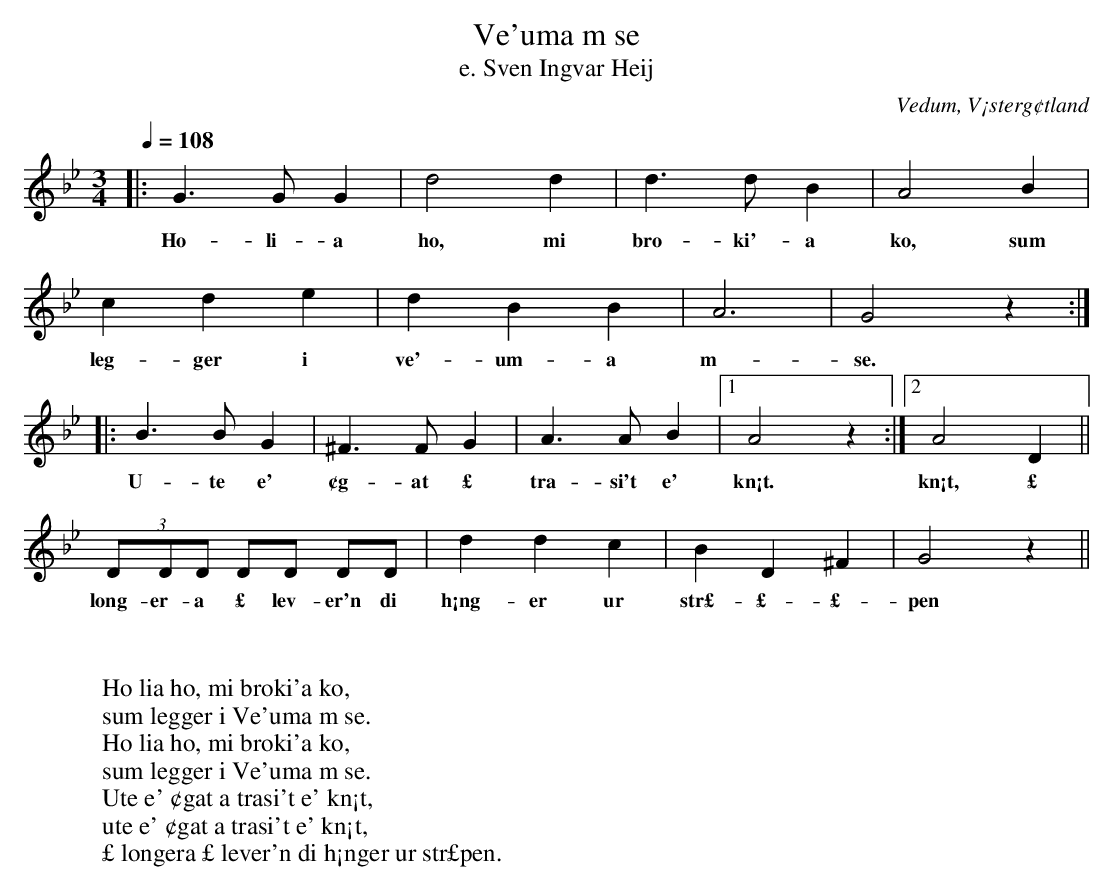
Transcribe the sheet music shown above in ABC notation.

X:1
T:Ve'uma m se
T:e. Sven Ingvar Heij
O:Vedum, V¡sterg¢tland
W:
W:
W:Ho lia ho, mi broki'a ko,
W:sum legger i Ve'uma m se.
W:Ho lia ho, mi broki'a ko,
W:sum legger i Ve'uma m se.
W:Ute e' ¢gat a trasi't e' kn¡t,
W:ute e' ¢gat a trasi't e' kn¡t,
W:£ longera £ lever'n di h¡nger ur str£pen.
M:3/4
L:1/8
Q:1/4=108
K:Gm
|:G3GG2 | d4 d2 | d3d B2 | A4 B2|
w:Ho-li-a ho, mi bro-ki'-a ko, sum
c2d2e2 |d2 B2 B2 | A6 | G4z2 :|
w:leg-ger i ve'-um-a m -se.
|:B3BG2 | ^F3FG2 | A3AB2 |1 A4z2 :|2 A4 D2 ||
w:U-te e' ¢g-at £ tra-si't e' kn¡t. kn¡t, £
(3DDD DD DD| d2d2c2 | B2D2^F2 | G4z2 ||
w:long-er-a £ lev-er'n di h¡ng-er ur str£-£-£-pen
